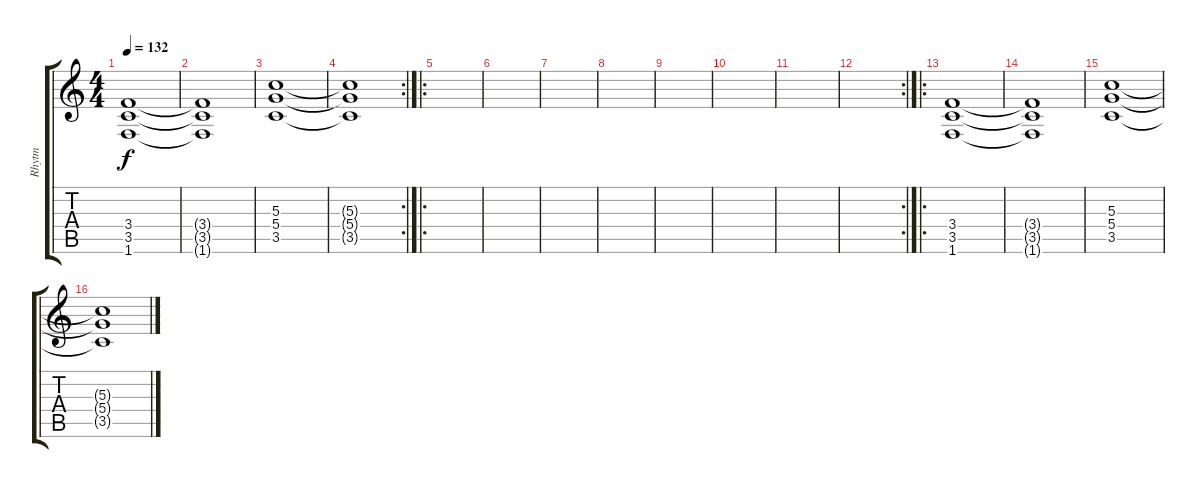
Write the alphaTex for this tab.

\track ("Rhytm" "Rhytm") {instrument overdrivenguitar}
\staff {score tabs}
\tuning (E4 B3 G3 D3 A2 E2) {hide}
\ts (4 4)
\tempo 132
\clef g2
\ks c
(3.4 3.5 1.6).1{dy f} |
(3.4{t} 3.5{t} 1.6{t}).1 |
(5.3 5.4 3.5).1 |
\rc 2
(5.3{t} 5.4{t} 3.5{t}).1 |
\ro
|
|
|
|
|
|
|
\rc 2
|
\ro
(3.4 3.5 1.6).1 |
(3.4{t} 3.5{t} 1.6{t}).1 |
(5.3 5.4 3.5).1 |
(5.3{t} 5.4{t} 3.5{t}).1
